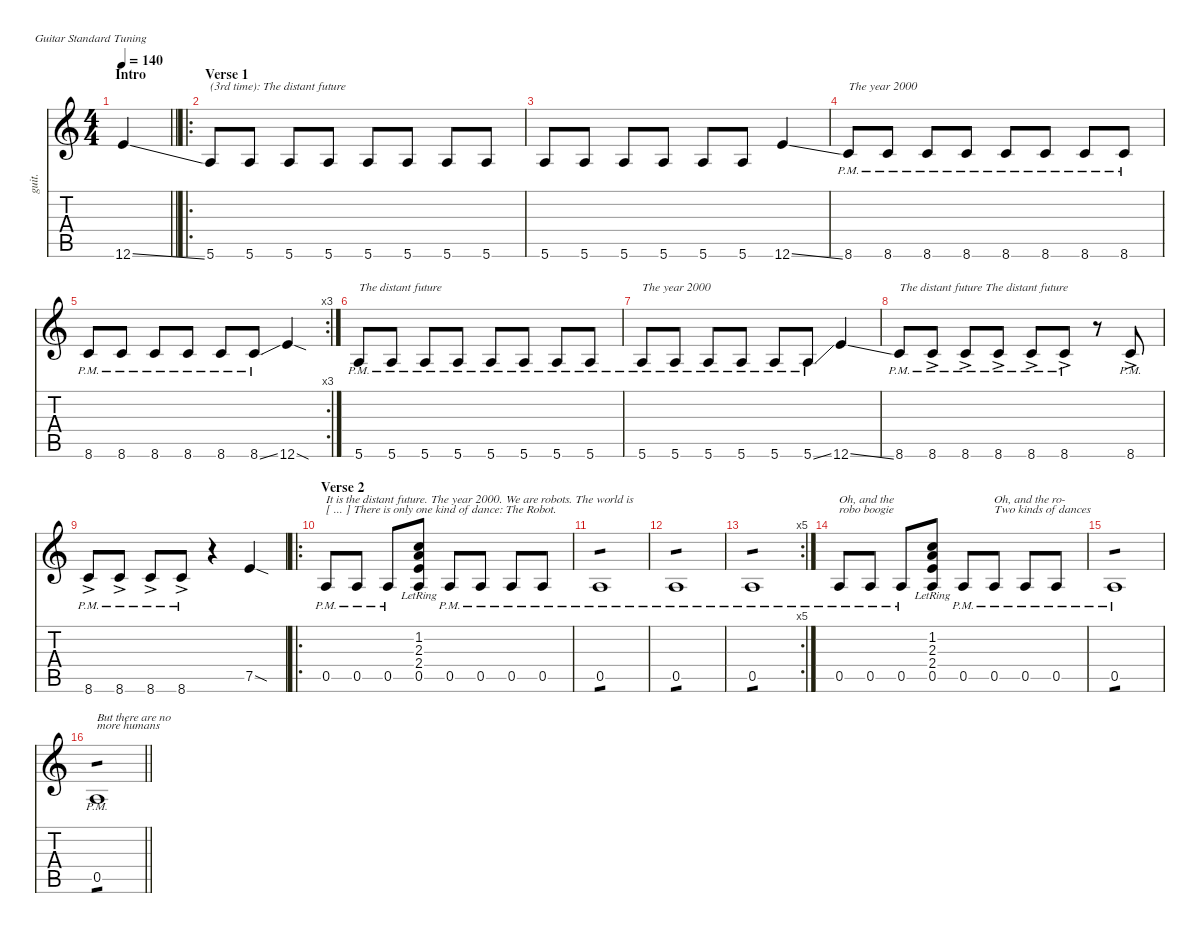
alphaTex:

\defaultSystemsLayout 4
\hideDynamics
\bracketExtendMode nobrackets
\otherSystemsTrackNameOrientation horizontal
\track ("Guitar1,2-3" "guit.") {defaultSystemsLayout 4 solo instrument acousticguitarnylon}
\staff {score tabs}
\tuning (E4 B3 G3 D3 A2 E2)
\ts (4 4)
\beaming (8 2 2 2 2)
\section ("" "Intro")
\ac
\tempo 140
\clef g2
\barLineRight lightlight
\ks aminor
12.6{ss}.4{dy f instrument acousticguitarnylon beam Up} |
\ro
\section ("" "Verse 1")
5.6.8{txt "(3rd time): The distant future" beam Up} 5.6.8{beam Up} 5.6.8{beam Up} 5.6.8{beam Up} 5.6.8{beam Up} 5.6.8{beam Up} 5.6.8{beam Up} 5.6.8{beam Up} |
5.6.8{beam Up} 5.6.8{beam Up} 5.6.8{beam Up} 5.6.8{beam Up} 5.6.8{beam Up} 5.6.8{beam Up} 12.6{ss}.4{beam Up} |
8.6{pm}.8{txt "The year 2000" beam Up} 8.6{pm}.8{beam Up} 8.6{pm}.8{beam Up} 8.6{pm}.8{beam Up} 8.6{pm}.8{beam Up} 8.6{pm}.8{beam Up} 8.6{pm}.8{beam Up} 8.6{pm}.8{beam Up} |
\rc 3
8.6{pm}.8{beam Up} 8.6{pm}.8{beam Up} 8.6{pm}.8{beam Up} 8.6{pm}.8{beam Up} 8.6{pm}.8{beam Up} 8.6{ss pm}.8{beam Up} 12.6{sod}.4{beam Up} |
5.6{pm}.8{txt "The distant future" beam Up} 5.6{pm}.8{beam Up} 5.6{pm}.8{beam Up} 5.6{pm}.8{beam Up} 5.6{pm}.8{beam Up} 5.6{pm}.8{beam Up} 5.6{pm}.8{beam Up} 5.6{pm}.8{beam Up} |
5.6{pm}.8{txt "The year 2000" beam Up} 5.6{pm}.8{beam Up} 5.6{pm}.8{beam Up} 5.6{pm}.8{beam Up} 5.6{pm}.8{beam Up} 5.6{ss pm}.8{beam Up} 12.6{ss}.4{beam Up} |
8.6{pm}.8{txt "The distant future The distant future" beam Up} 8.6{ac pm}.8{beam Up} 8.6{ac pm}.8{beam Up} 8.6{ac pm}.8{beam Up} 8.6{ac pm}.8{beam Up} 8.6{ac pm}.8{beam Up} r.8{beam Up} 8.6{ac pm}.8{beam Up} |
8.6{ac pm}.8{beam Up} 8.6{ac pm}.8{beam Up} 8.6{ac pm}.8{beam Up} 8.6{ac pm}.8{beam Up} r.4{beam Up} 7.5{sod}.4{beam Up} |
\ro
\section ("" "Verse 2")
0.5{pm}.8{txt "It is the distant future. The year 2000. We are robots. The world is \n[ ... ] There is only one kind of dance: The Robot." dy mf beam Up} 0.5{pm}.8{beam Up} 0.5{pm}.8{beam Up} (0.5{lr} 2.4{lr} 2.3{lr} 1.2{lr}).8{beam Up} 0.5{pm}.8{beam Up} 0.5{pm}.8{beam Up} 0.5{pm}.8{beam Up} 0.5{pm}.8{beam Up} |
0.5{pm}.1{tp 1 beam Up} |
0.5{pm}.1{tp 1 beam Up} |
\rc 5
0.5{pm}.1{tp 1 beam Up} |
0.5{pm}.8{txt "Oh, and the \nrobo boogie" beam Up} 0.5{pm}.8{beam Up} 0.5{pm}.8{beam Up} (0.5{lr} 2.4{lr} 2.3{lr} 1.2{lr}).8{beam Up} 0.5{pm}.8{beam Up} 0.5{pm}.8{txt "Oh, and the ro- \nTwo kinds of dances" beam Up} 0.5{pm}.8{beam Up} 0.5{pm}.8{beam Up} |
0.5{pm}.1{tp 1 beam Up} |
\barLineRight lightlight
0.5{pm}.1{txt "But there are no \nmore humans" tp 1 beam Up}
